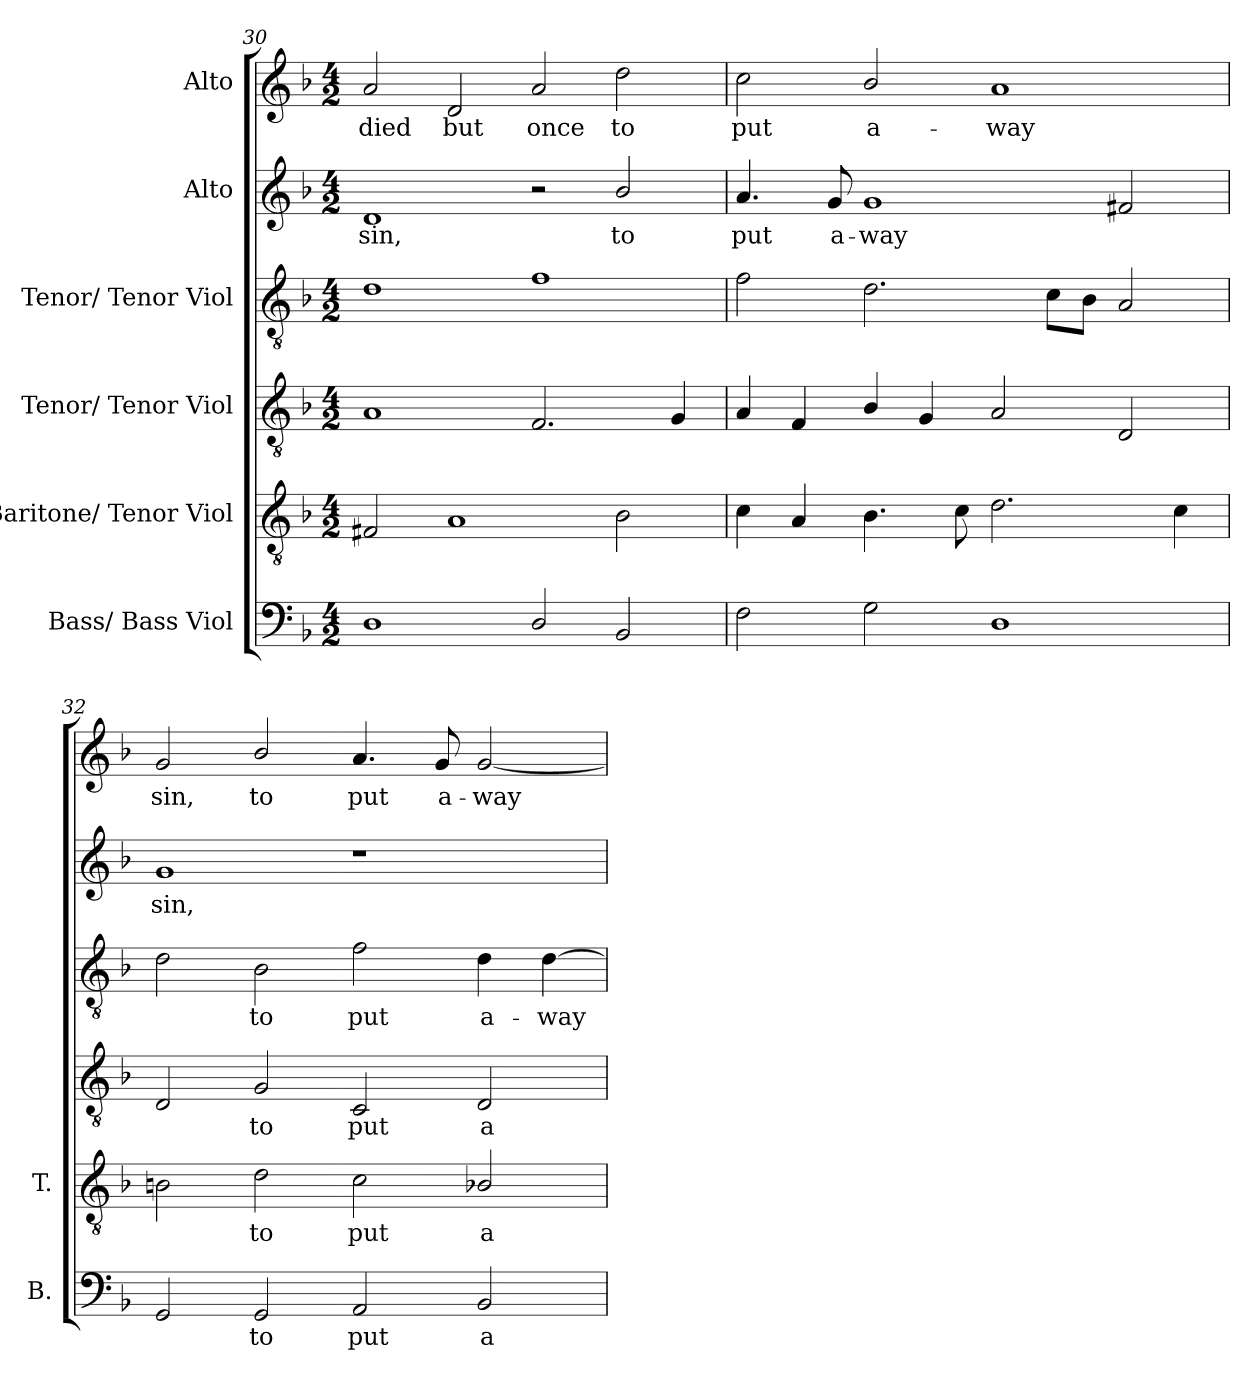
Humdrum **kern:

**kern	**text	**kern	**text	**kern	**text	**kern	**text	**kern	**text	**kern	**text
*part6	*part6	*part5	*part5	*part4	*part4	*part3	*part3	*part2	*part2	*part1	*part1
*staff6	*staff6	*staff5	*staff5	*staff4	*staff4	*staff3	*staff3	*staff2	*staff2	*staff1	*staff1
*I"Bass/ Bass Viol	*	*I"Baritone/ Tenor Viol	*	*I"Tenor/ Tenor Viol	*	*I"Tenor/ Tenor Viol	*	*I"Alto	*	*I"Alto	*
*I'B.	*	*I'T.	*	*	*	*	*	*	*	*	*
!!LO:PB:g=z
*clefF4	*	*clefGv2	*	*clefGv2	*	*clefGv2	*	*clefG2	*	*clefG2	*
*	*	*ITrd7c12	*	*ITrd7c12	*	*ITrd7c12	*	*	*	*	*
*k[b-]	*	*k[b-]	*	*k[b-]	*	*k[b-]	*	*k[b-]	*	*k[b-]	*
*F:	*	*F:	*	*F:	*	*F:	*	*F:	*	*F:	*
*M4/2	*	*M4/2	*	*M4/2	*	*M4/2	*	*M4/2	*	*M4/2	*
=30	=30	=30	=30	=30	=30	=30	=30	=30	=30	=30	=30
!	!	!	!	!	!	!	!	!	!LO:LY:b:color=#000000	!	!
!	!	!	!	!	!	!	!	!	!	!	!LO:LY:b:color=#000000
1Di	.	2FF#Xi/	.	1AAi	.	1Di	.	1di	sin,	2ai/	died
!	!	!	!	!	!	!	!	!	!	!	!LO:LY:b:color=#000000
.	.	1AAi	.	.	.	.	.	.	.	2di/	but
!	!	!	!	!	!	!	!	!	!	!	!LO:LY:b:color=#000000
2Di/	.	.	.	2.FFi/	.	1Fi	.	2r	.	2ai/	once
!	!	!	!	!	!	!	!	!	!LO:LY:b:color=#000000	!	!
!	!	!	!	!	!	!	!	!	!	!	!LO:LY:b:color=#000000
2BB-i/	.	2BB-i\	.	.	.	.	.	2b-i/	to	2ddi\	to
.	.	.	.	4GGi/	.	.	.	.	.	.	.
=31	=31	=31	=31	=31	=31	=31	=31	=31	=31	=31	=31
!	!	!	!	!	!	!	!	!	!LO:LY:b:color=#000000	!	!
!	!	!	!	!	!	!	!	!	!	!	!LO:LY:b:color=#000000
2Fi\	.	4Ci\	.	4AAi/	.	2Fi\	.	4.ai/	put	2cci\	put
.	.	4AAi/	.	4FFi/	.	.	.	.	.	.	.
!	!	!	!	!	!	!	!	!	!LO:LY:b:color=#000000	!	!
.	.	.	.	.	.	.	.	8gi/	a-	.	.
!	!	!	!	!	!	!	!	!	!LO:LY:b:color=#000000	!	!
!	!	!	!	!	!	!	!	!	!	!	!LO:LY:b:color=#000000
2Gi\	.	4.BB-i\	.	4BB-i/	.	2.Di\	.	1gi	-way	2b-i/	a-
.	.	.	.	4GGi/	.	.	.	.	.	.	.
.	.	8Ci\	.	.	.	.	.	.	.	.	.
!	!	!	!	!	!	!	!	!	!	!	!LO:LY:b:color=#000000
1Di	.	2.Di\	.	2AAi/	.	.	.	.	.	1ai	-way
.	.	.	.	.	.	8Ci\L	.	.	.	.	.
.	.	.	.	.	.	8BB-i\J	.	.	.	.	.
.	.	.	.	2DDi/	.	2AAi/	.	2f#Xi/	.	.	.
.	.	4Ci\	.	.	.	.	.	.	.	.	.
=32	=32	=32	=32	=32	=32	=32	=32	=32	=32	=32	=32
!	!	!	!	!	!	!	!	!	!LO:LY:b:color=#000000	!	!
!	!	!	!	!	!	!	!	!	!	!	!LO:LY:b:color=#000000
2GGi/	.	2BBni\	.	2DDi/	.	2Di\	.	1gi	sin,	2gi/	sin,
!	!LO:LY:b:color=#000000	!	!	!	!	!	!	!	!	!	!
!	!	!	!LO:LY:b:color=#000000	!	!	!	!	!	!	!	!
!	!	!	!	!	!LO:LY:b:color=#000000	!	!	!	!	!	!
!	!	!	!	!	!	!	!LO:LY:b:color=#000000	!	!	!	!
!	!	!	!	!	!	!	!	!	!	!	!LO:LY:b:color=#000000
2GGi/	to	2Di\	to	2GGi/	to	2BB-i\	to	.	.	2b-i/	to
!	!LO:LY:b:color=#000000	!	!	!	!	!	!	!	!	!	!
!	!	!	!LO:LY:b:color=#000000	!	!	!	!	!	!	!	!
!	!	!	!	!	!LO:LY:b:color=#000000	!	!	!	!	!	!
!	!	!	!	!	!	!	!LO:LY:b:color=#000000	!	!	!	!
!	!	!	!	!	!	!	!	!	!	!	!LO:LY:b:color=#000000
2AAi/	put	2Ci\	put	2CCi/	put	2Fi\	put	1r	.	4.ai/	put
!	!	!	!	!	!	!	!	!	!	!	!LO:LY:b:color=#000000
.	.	.	.	.	.	.	.	.	.	8gi/	a-
!	!LO:LY:b:color=#000000	!	!	!	!	!	!	!	!	!	!
!	!	!	!LO:LY:b:color=#000000	!	!	!	!	!	!	!	!
!	!	!	!	!	!LO:LY:b:color=#000000	!	!	!	!	!	!
!	!	!	!	!	!	!	!LO:LY:b:color=#000000	!	!	!	!
!	!	!	!	!	!	!	!	!	!	!	!LO:LY:b:color=#000000
2BB-i/	a-	2BB-Xi/	a-	2DDi/	a-	4Di\	a-	.	.	[2gi/	-way
!	!	!	!	!	!	!	!LO:LY:b:color=#000000	!	!	!	!
.	.	.	.	.	.	[4Di\	-way	.	.	.	.
=	=	=	=	=	=	=	=	=	=	=	=
*-	*-	*-	*-	*-	*-	*-	*-	*-	*-	*-	*-
